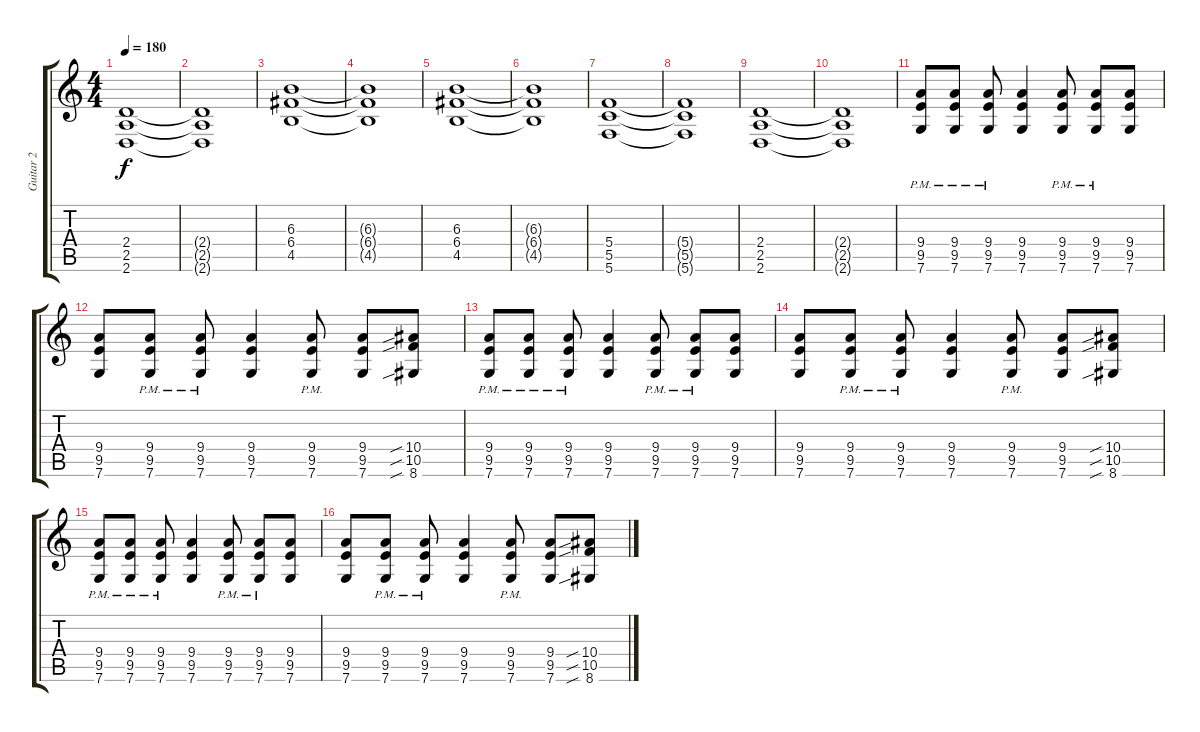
\track ("Guitar 2" "Guitar 2") {instrument overdrivenguitar}
\staff {score tabs}
\tuning (D4 A3 F3 C3 G2 C2) {hide}
\ts (4 4)
\tempo 180
\clef g2
\ks c
(2.4 2.5 2.6).1{dy f} |
(2.4{t} 2.5{t} 2.6{t}).1 |
(6.3 6.4 4.5).1 |
(6.3{t} 6.4{t} 4.5{t}).1 |
(6.3 6.4 4.5).1 |
(6.3{t} 6.4{t} 4.5{t}).1 |
(5.4 5.5 5.6).1 |
(5.4{t} 5.5{t} 5.6{t}).1 |
(2.4 2.5 2.6).1 |
(2.4{t} 2.5{t} 2.6{t}).1 |
(9.4{pm} 9.5{pm} 7.6{pm}).8 (9.4{pm} 9.5{pm} 7.6{pm}).8 (9.4{pm} 9.5{pm} 7.6{pm}).8 (9.4 9.5 7.6).4 (9.4{pm} 9.5{pm} 7.6{pm}).8 (9.4{pm} 9.5{pm} 7.6{pm}).8 (9.4 9.5 7.6).8 |
(9.4 9.5 7.6).8 (9.4{pm} 9.5{pm} 7.6{pm}).8 (9.4{pm} 9.5{pm} 7.6{pm}).8 (9.4 9.5 7.6).4 (9.4{pm} 9.5{pm} 7.6{pm}).8 (9.4 9.5 7.6).8 (10.4{sib} 10.5{sib} 8.6{sib}).8 |
(9.4{pm} 9.5{pm} 7.6{pm}).8 (9.4{pm} 9.5{pm} 7.6{pm}).8 (9.4{pm} 9.5{pm} 7.6{pm}).8 (9.4 9.5 7.6).4 (9.4{pm} 9.5{pm} 7.6{pm}).8 (9.4{pm} 9.5{pm} 7.6{pm}).8 (9.4 9.5 7.6).8 |
(9.4 9.5 7.6).8 (9.4{pm} 9.5{pm} 7.6{pm}).8 (9.4{pm} 9.5{pm} 7.6{pm}).8 (9.4 9.5 7.6).4 (9.4{pm} 9.5{pm} 7.6{pm}).8 (9.4 9.5 7.6).8 (10.4{sib} 10.5{sib} 8.6{sib}).8 |
(9.4{pm} 9.5{pm} 7.6{pm}).8 (9.4{pm} 9.5{pm} 7.6{pm}).8 (9.4{pm} 9.5{pm} 7.6{pm}).8 (9.4 9.5 7.6).4 (9.4{pm} 9.5{pm} 7.6{pm}).8 (9.4{pm} 9.5{pm} 7.6{pm}).8 (9.4 9.5 7.6).8 |
(9.4 9.5 7.6).8 (9.4{pm} 9.5{pm} 7.6{pm}).8 (9.4{pm} 9.5{pm} 7.6{pm}).8 (9.4 9.5 7.6).4 (9.4{pm} 9.5{pm} 7.6{pm}).8 (9.4 9.5 7.6).8 (10.4{sib} 10.5{sib} 8.6{sib}).8
